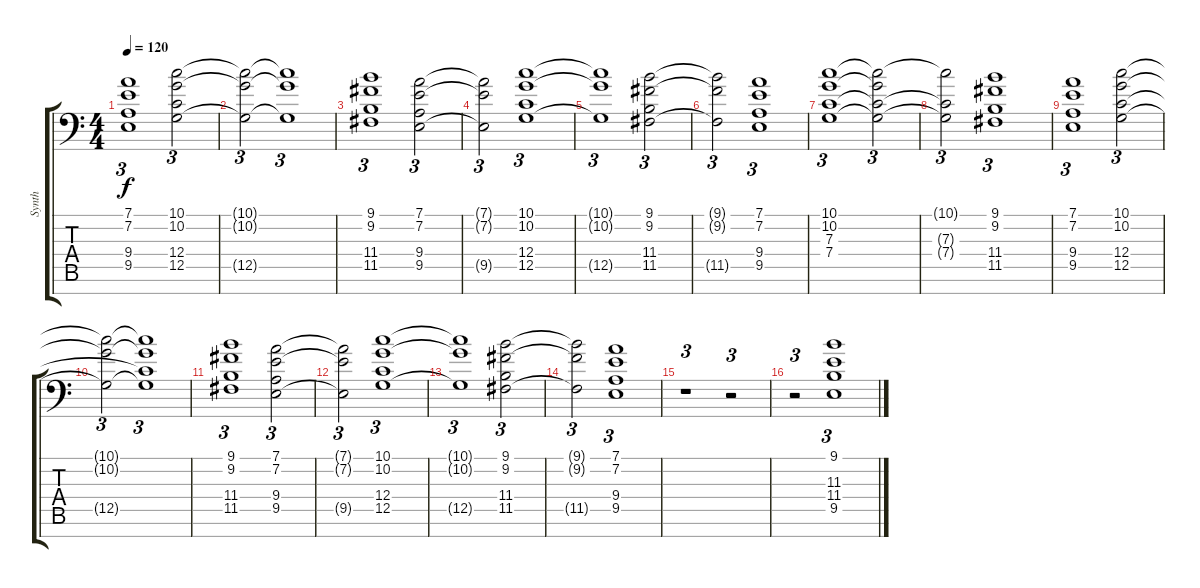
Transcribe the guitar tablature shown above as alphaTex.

\track ("Synth" "Synth") {instrument stringensemble1}
\staff {score tabs}
\tuning (D4 A3 F3 C3 G2 D2 G1) {hide}
\ts (4 4)
\tempo 120
\clef f4
\ks c
(7.1 7.2 9.4 9.5).1{tu (3 2) dy f} (10.1 10.2 12.4 12.5).2{tu (3 2)} |
(10.1{t} 10.2{t} 12.5{t}).2{tu (3 2)} (10.1{t} 10.2{t} 12.5{t}).1{tu (3 2)} |
(9.1 9.2 11.4 11.5).1{tu (3 2)} (7.1 7.2 9.4 9.5).2{tu (3 2)} |
(7.1{t} 7.2{t} 9.5{t}).2{tu (3 2)} (10.1 10.2 12.4 12.5).1{tu (3 2)} |
(10.1{t} 10.2{t} 12.5{t}).1{tu (3 2)} (9.1 9.2 11.4 11.5).2{tu (3 2)} |
(9.1{t} 9.2{t} 11.5{t}).2{tu (3 2)} (7.1 7.2 9.4 9.5).1{tu (3 2)} |
(10.1 10.2 7.3 7.4).1{tu (3 2)} (10.1{t} 10.2{t} 7.3{t} 7.4{t}).2{tu (3 2)} |
(10.1{t} 7.3{t} 7.4{t}).2{tu (3 2)} (9.1 9.2 11.4 11.5).1{tu (3 2)} |
(7.1 7.2 9.4 9.5).1{tu (3 2)} (10.1 10.2 12.4 12.5).2{tu (3 2)} |
(10.1{t} 10.2{t} 12.5{t}).2{tu (3 2)} (10.1{t} 10.2{t} 12.4{t} 12.5{t}).1{tu (3 2)} |
(9.1 9.2 11.4 11.5).1{tu (3 2)} (7.1 7.2 9.4 9.5).2{tu (3 2)} |
(7.1{t} 7.2{t} 9.5{t}).2{tu (3 2)} (10.1 10.2 12.4 12.5).1{tu (3 2)} |
(10.1{t} 10.2{t} 12.5{t}).1{tu (3 2)} (9.1 9.2 11.4 11.5).2{tu (3 2)} |
(9.1{t} 9.2{t} 11.5{t}).2{tu (3 2)} (7.1 7.2 9.4 9.5).1{tu (3 2)} |
r.1{tu (3 2)} r.2{tu (3 2)} |
r.2{tu (3 2)} (9.1 11.3 11.4 9.5).1{tu (3 2)}
